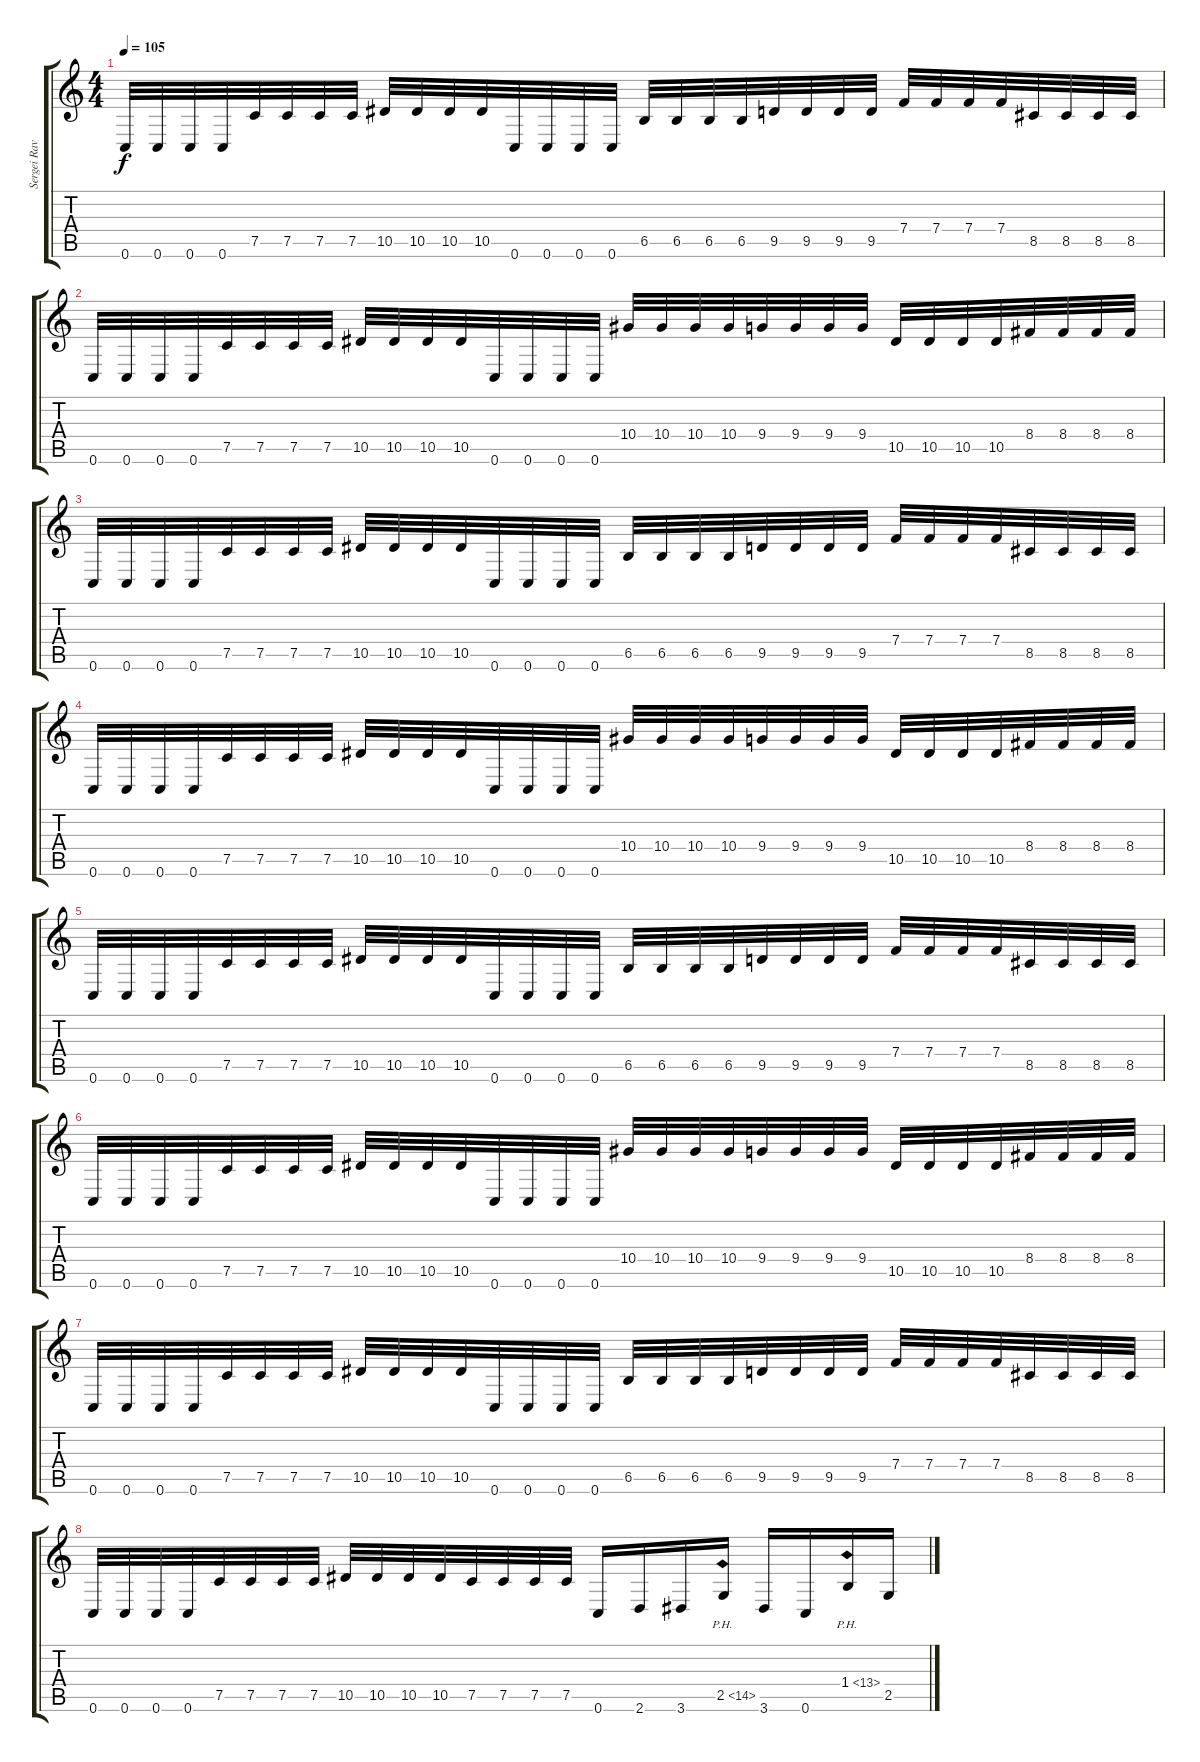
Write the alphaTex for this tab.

\track ("Sergei Ravinskiy" "Sergei Rav") {instrument distortionguitar}
\staff {score tabs}
\tuning (C4 G3 Eb3 Bb2 F2 C2) {hide}
\ts (4 4)
\tempo 105
\clef g2
\ks c
0.6.32{dy f volume 14} 0.6.32 0.6.32 0.6.32 7.5.32 7.5.32 7.5.32 7.5.32 10.5.32 10.5.32 10.5.32 10.5.32 0.6.32 0.6.32 0.6.32 0.6.32 6.5.32 6.5.32 6.5.32 6.5.32 9.5.32 9.5.32 9.5.32 9.5.32 7.4.32 7.4.32 7.4.32 7.4.32 8.5.32 8.5.32 8.5.32 8.5.32 |
0.6.32 0.6.32 0.6.32 0.6.32 7.5.32 7.5.32 7.5.32 7.5.32 10.5.32 10.5.32 10.5.32 10.5.32 0.6.32 0.6.32 0.6.32 0.6.32 10.4.32 10.4.32 10.4.32 10.4.32 9.4.32 9.4.32 9.4.32 9.4.32 10.5.32 10.5.32 10.5.32 10.5.32 8.4.32 8.4.32 8.4.32 8.4.32 |
0.6.32 0.6.32 0.6.32 0.6.32 7.5.32 7.5.32 7.5.32 7.5.32 10.5.32 10.5.32 10.5.32 10.5.32 0.6.32 0.6.32 0.6.32 0.6.32 6.5.32 6.5.32 6.5.32 6.5.32 9.5.32 9.5.32 9.5.32 9.5.32 7.4.32 7.4.32 7.4.32 7.4.32 8.5.32 8.5.32 8.5.32 8.5.32 |
0.6.32 0.6.32 0.6.32 0.6.32 7.5.32 7.5.32 7.5.32 7.5.32 10.5.32 10.5.32 10.5.32 10.5.32 0.6.32 0.6.32 0.6.32 0.6.32 10.4.32 10.4.32 10.4.32 10.4.32 9.4.32 9.4.32 9.4.32 9.4.32 10.5.32 10.5.32 10.5.32 10.5.32 8.4.32 8.4.32 8.4.32 8.4.32 |
0.6.32 0.6.32 0.6.32 0.6.32 7.5.32 7.5.32 7.5.32 7.5.32 10.5.32 10.5.32 10.5.32 10.5.32 0.6.32 0.6.32 0.6.32 0.6.32 6.5.32 6.5.32 6.5.32 6.5.32 9.5.32 9.5.32 9.5.32 9.5.32 7.4.32 7.4.32 7.4.32 7.4.32 8.5.32 8.5.32 8.5.32 8.5.32 |
0.6.32 0.6.32 0.6.32 0.6.32 7.5.32 7.5.32 7.5.32 7.5.32 10.5.32 10.5.32 10.5.32 10.5.32 0.6.32 0.6.32 0.6.32 0.6.32 10.4.32 10.4.32 10.4.32 10.4.32 9.4.32 9.4.32 9.4.32 9.4.32 10.5.32 10.5.32 10.5.32 10.5.32 8.4.32 8.4.32 8.4.32 8.4.32 |
0.6.32 0.6.32 0.6.32 0.6.32 7.5.32 7.5.32 7.5.32 7.5.32 10.5.32 10.5.32 10.5.32 10.5.32 0.6.32 0.6.32 0.6.32 0.6.32 6.5.32 6.5.32 6.5.32 6.5.32 9.5.32 9.5.32 9.5.32 9.5.32 7.4.32 7.4.32 7.4.32 7.4.32 8.5.32 8.5.32 8.5.32 8.5.32 |
0.6.32 0.6.32 0.6.32 0.6.32 7.5.32 7.5.32 7.5.32 7.5.32 10.5.32 10.5.32 10.5.32 10.5.32 7.5.32 7.5.32 7.5.32 7.5.32 0.6.16 2.6.16 3.6.16 2.5{ph 12}.16 3.6.16 0.6.16 1.4{ph 12}.16 2.5.16
